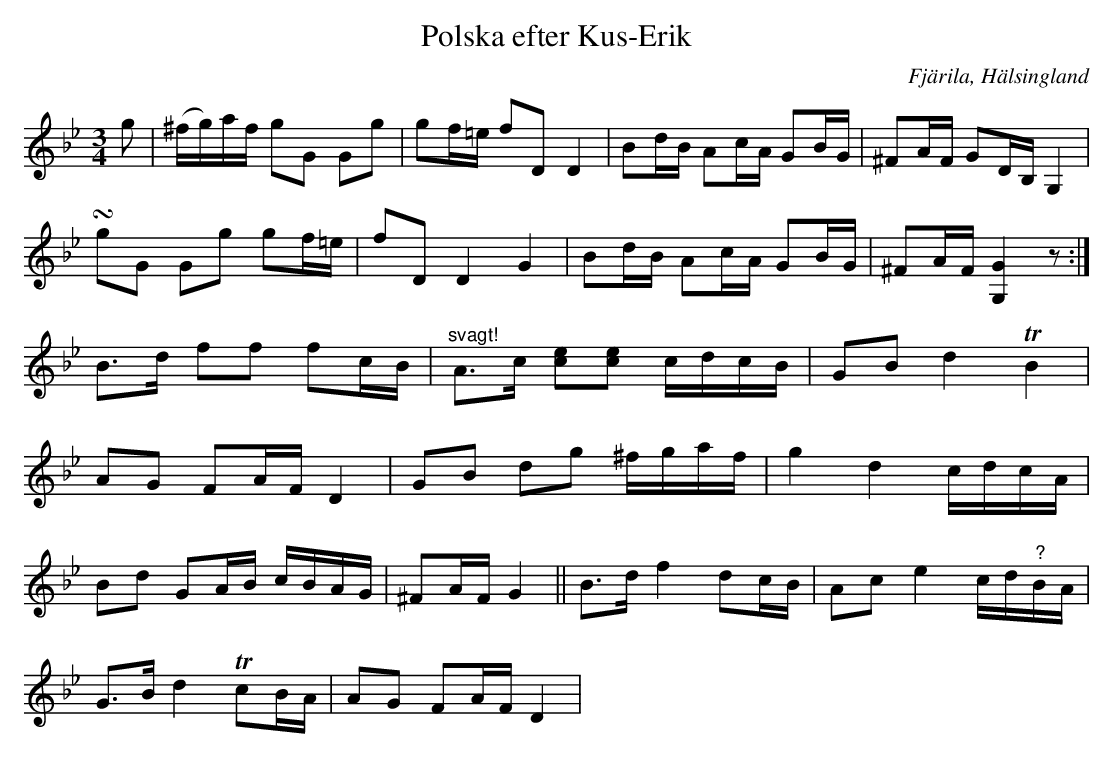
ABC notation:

X:1
T: Polska efter Kus-Erik
O: Fjärila, Hälsingland
M: 3/4
L: 1/16
K: Gm
g2 | (^fg)af g2G2 G2g2 | g2f=e f2D2 D4 | B2dB A2cA G2BG | ^F2AF G2DB, G,4 |
!turn!g2G2 G2g2 g2f=e | f2D2 D4 G4 | B2dB A2cA G2BG | ^F2AF [G,G]4 z2 :|
B2>d2 f2f2 f2cB | "^svagt!"A2>c2 [c2e2][e2c2] cdcB | G2B2 d4 TB4 |
A2G2 F2AF D4 | G2B2 d2g2 ^fgaf | g4 d4 cdcA |
B2d2 G2AB cBAG | ^F2AF G4 || B2>d2 f4 d2cB | A2c2 e4 cd"^?"BA |
G2>B2 d4 Tc2BA | A2G2 F2AF D4 |
